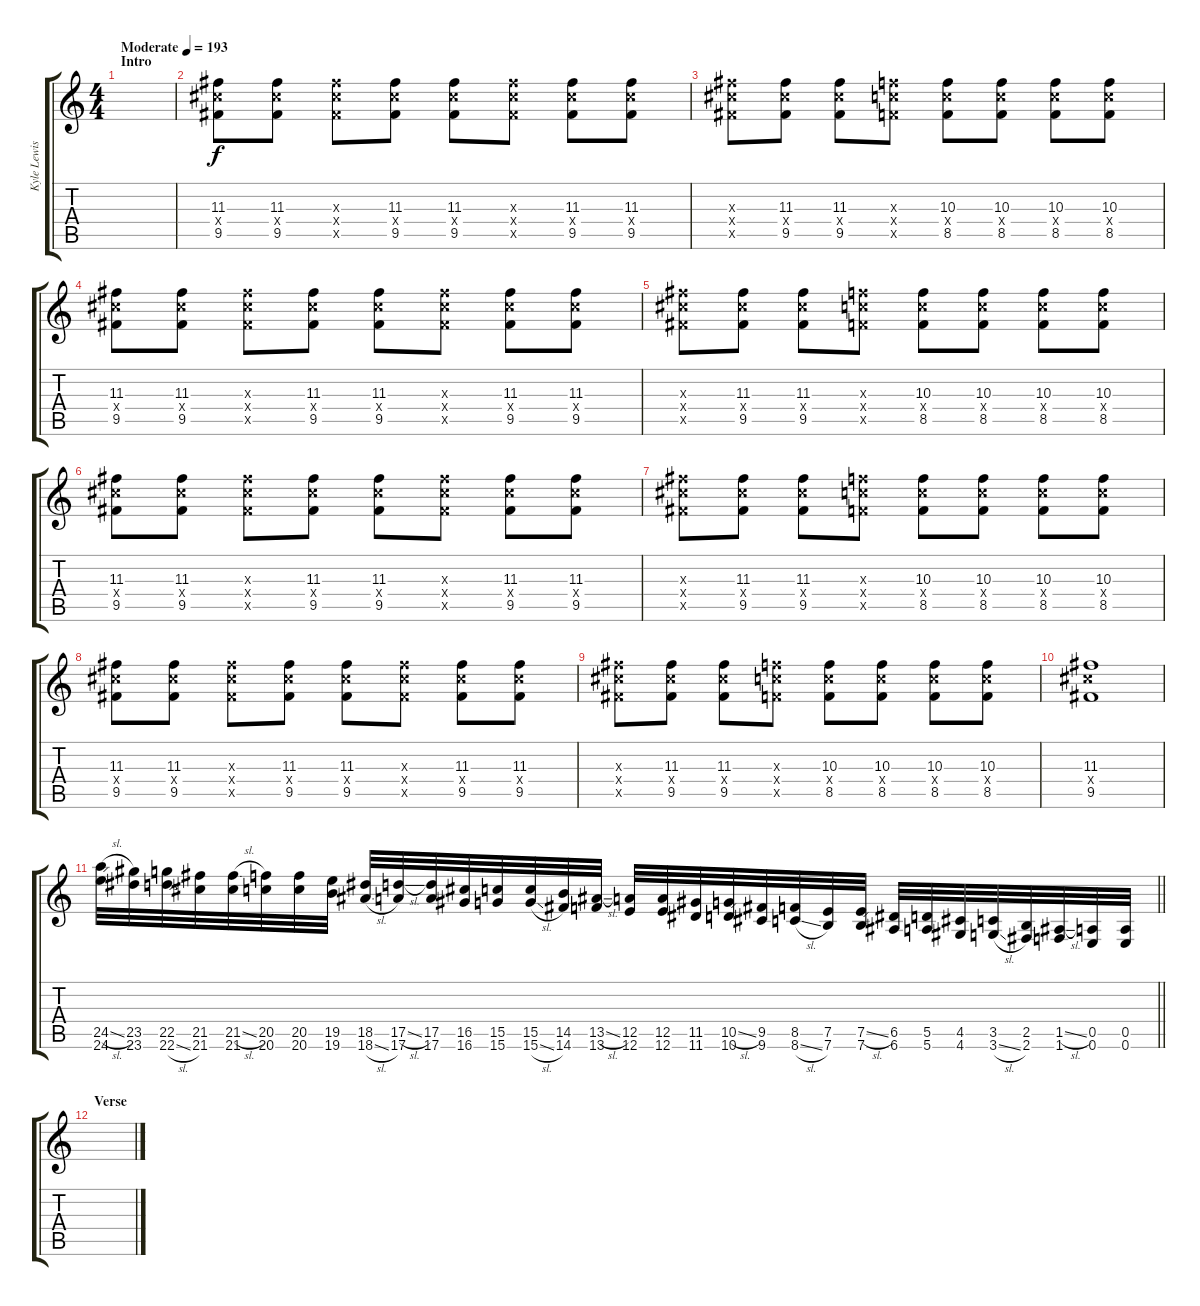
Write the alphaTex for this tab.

\track ("Kyle Lewis - Guitar" "Kyle Lewis") {instrument distortionguitar}
\staff {score tabs}
\tuning (E4 B3 G3 D3 A2 E2) {hide}
\ts (4 4)
\section ("" "Intro")
\tempo (193 "Moderate")
\clef g2
\ks c
|
(11.3 11.4{x} 9.5).8 (11.3 11.4{x} 9.5).8 (11.3{x} 11.4{x} 9.5{x}).8 (11.3 11.4{x} 9.5).8 (11.3 11.4{x} 9.5).8 (11.3{x} 11.4{x} 9.5{x}).8 (11.3 11.4{x} 9.5).8 (11.3 11.4{x} 9.5).8 |
(11.3{x} 11.4{x} 9.5{x}).8 (11.3 11.4{x} 9.5).8 (11.3 11.4{x} 9.5).8 (10.3{x} 10.4{x} 8.5{x}).8 (10.3 10.4{x} 8.5).8 (10.3 10.4{x} 8.5).8 (10.3 10.4{x} 8.5).8 (10.3 10.4{x} 8.5).8 |
(11.3 11.4{x} 9.5).8 (11.3 11.4{x} 9.5).8 (11.3{x} 11.4{x} 9.5{x}).8 (11.3 11.4{x} 9.5).8 (11.3 11.4{x} 9.5).8 (11.3{x} 11.4{x} 9.5{x}).8 (11.3 11.4{x} 9.5).8 (11.3 11.4{x} 9.5).8 |
(11.3{x} 11.4{x} 9.5{x}).8 (11.3 11.4{x} 9.5).8 (11.3 11.4{x} 9.5).8 (10.3{x} 10.4{x} 8.5{x}).8 (10.3 10.4{x} 8.5).8 (10.3 10.4{x} 8.5).8 (10.3 10.4{x} 8.5).8 (10.3 10.4{x} 8.5).8 |
(11.3 11.4{x} 9.5).8 (11.3 11.4{x} 9.5).8 (11.3{x} 11.4{x} 9.5{x}).8 (11.3 11.4{x} 9.5).8 (11.3 11.4{x} 9.5).8 (11.3{x} 11.4{x} 9.5{x}).8 (11.3 11.4{x} 9.5).8 (11.3 11.4{x} 9.5).8 |
(11.3{x} 11.4{x} 9.5{x}).8 (11.3 11.4{x} 9.5).8 (11.3 11.4{x} 9.5).8 (10.3{x} 10.4{x} 8.5{x}).8 (10.3 10.4{x} 8.5).8 (10.3 10.4{x} 8.5).8 (10.3 10.4{x} 8.5).8 (10.3 10.4{x} 8.5).8 |
(11.3 11.4{x} 9.5).8 (11.3 11.4{x} 9.5).8 (11.3{x} 11.4{x} 9.5{x}).8 (11.3 11.4{x} 9.5).8 (11.3 11.4{x} 9.5).8 (11.3{x} 11.4{x} 9.5{x}).8 (11.3 11.4{x} 9.5).8 (11.3 11.4{x} 9.5).8 |
(11.3{x} 11.4{x} 9.5{x}).8 (11.3 11.4{x} 9.5).8 (11.3 11.4{x} 9.5).8 (10.3{x} 10.4{x} 8.5{x}).8 (10.3 10.4{x} 8.5).8 (10.3 10.4{x} 8.5).8 (10.3 10.4{x} 8.5).8 (10.3 10.4{x} 8.5).8 |
(11.3 11.4{x} 9.5).1 |
\barLineRight lightlight
(24.5{sl} 24.6).32 (23.5 23.6).32 (22.5 22.6{sl}).32 (21.5 21.6).32 (21.5{sl} 21.6).32 (20.5 20.6).32 (20.5 20.6).32 (19.5 19.6).32 (18.5 18.6{sl}).32 (17.5{sl} 17.6).32 (17.5 17.6).32 (16.5 16.6).32 (15.5 15.6).32 (15.5 15.6{sl}).32 (14.5 14.6).32 (13.5{sl} 13.6).32 (12.5 12.6).32 (12.5 12.6).32 (11.5 11.6).32 (10.5{sl} 10.6).32 (9.5 9.6).32 (8.5 8.6{sl}).32 (7.5 7.6).32 (7.5{sl} 7.6).32 (6.5 6.6).32 (5.5 5.6).32 (4.5 4.6).32 (3.5 3.6{sl}).32 (2.5 2.6).32 (1.5{sl} 1.6).32 (0.5 0.6).32 (0.5 0.6).32 |
\section ("" "Verse")
